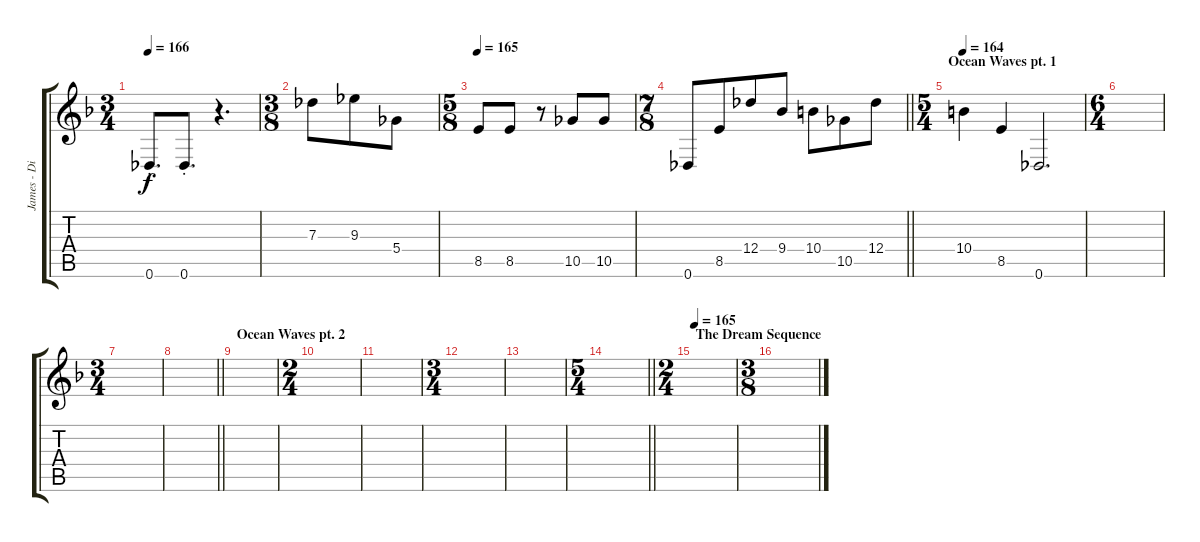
\track ("James - Dist. Guitar" "James - Di") {instrument overdrivenguitar}
\staff {score tabs}
\tuning (Eb4 Bb3 Gb3 Db3 Ab2 Db2) {hide}
\ts (3 4)
\tempo 166
\clef g2
\ks dminor
0.6{st}.8{d dy f} 0.6{st}.8{d} r.4{d} |
\ts (3 8)
7.3.8 9.3.8 5.4.8 |
\ts (5 8)
\tempo 165
8.5.8 8.5.8 r.8 10.5.8 10.5.8 |
\ts (7 8)
\barLineRight lightlight
0.6.8 8.5.8 12.4.8 9.4.8 10.4.8 10.5.8 12.4.8 |
\ts (5 4)
\section ("" "Ocean Waves pt. 1")
\tempo 164
10.4.4 8.5.4 0.6.2{d} |
\ts (6 4)
|
\ts (3 4)
|
\barLineRight lightlight
|
\section ("" "Ocean Waves pt. 2")
|
\ts (2 4)
|
|
\ts (3 4)
|
|
\ts (5 4)
\barLineRight lightlight
|
\ts (2 4)
\section ("" "The Dream Sequence")
\tempo 165
|
\ts (3 8)
